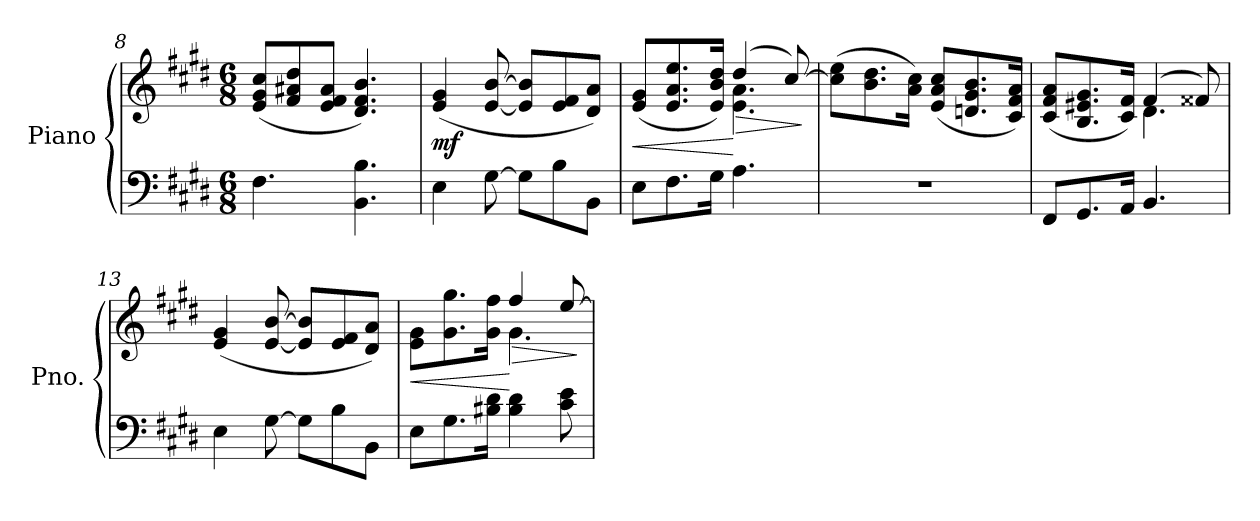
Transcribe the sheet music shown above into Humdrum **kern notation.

**kern	**kern	**dynam
*part1	*part1	*part1
*staff2	*staff1	*staff1/2
*I"Piano	*	*
*I'Pno.	*	*
*clefF4	*clefG2	*
*k[f#c#g#d#]	*k[f#c#g#d#]	*
*M6/8	*M6/8	*
=8	=8	=8
4.F#<\	(<8e/ 8g#/ 8cc#/L	.
.	8f#/ 8a#X/ 8dd#/	.
.	8e/ 8f#/ 8a#/J	.
4.BB\ 4.B\	4.d#/ 4.f#/ 4.b/)	.
=9	=9	=9
!	!	!LO:DY:b
4E\	(>4e/ 4g#/	mf
[8G#\	[8e/ [8b/	.
8G#\L]	8e/] 8b/]L	.
8B\	8e/ 8f#/	.
8BB\J	8d#/ 8a/J)	.
=10	=10	=10
!	!	!LO:HP:b
*	*^	*
8E\L	(<8e/ 8g#/L	4.ryy	<
8.F#\	8.e/ 8.a/ 8.ee/	.	.
16G#\Jk	16e/ 16b/ 16dd#/Jk)	.	.
!	!	!	!LO:HP:n=1:b
4.A\	(>4dd#/	4.e\ 4.a\	[ >
.	[8cc#/)	.	.
*	*v	*v	*
.	.	]
=11	=11	=11
2.r	(>8cc#\] 8ee\L	.
.	8.b\ 8.dd#\	.
.	16a\ 16cc#\Jk)	.
.	(<8e/ 8a/ 8cc#/L	.
.	8.dn/ 8.g#/ 8.b/	.
.	16c#/ 16f#/ 16a/Jk)	.
!!LO:LB:g=z
=12	=12	=12
*	*^	*
8FF#/L	(<8c#/ 8f#/ 8a/L	4.ryy	.
8.GG#/	8.B/ 8.e#X/ 8.g#/	.	.
16AA/Jk	16c#/ 16f#/Jk)	.	.
4.BB/	(>4f#/	4.d#\	.
.	8f##X/)	.	.
*	*v	*v	*
=13	=13	=13
4E\	(>4e/ 4g#/	.
[8G#\	[8e/ [8b/	.
8G#\L]	8e/] 8b/]L	.
8B\	8e/ 8f#/	.
8BB\J	8d#/ 8a/J)	.
=14	=14	=14
!	!	!LO:HP:b
*	*^	*
8E\L	8e\ 8g#\L	4.ryy	<
8.G#\	8.g#\ 8.gg#\	.	.
16B#X\ 16d#\Jk	16g#\ 16ff#\Jk	.	.
!	!	!	!LO:HP:n=1:b
4B#\ 4d#\	4ff#/	4.g#\	[ >
8c#\ 8e\	[8ee/	.	.
*	*v	*v	*
.	.	]
=	=	=
*-	*-	*-
